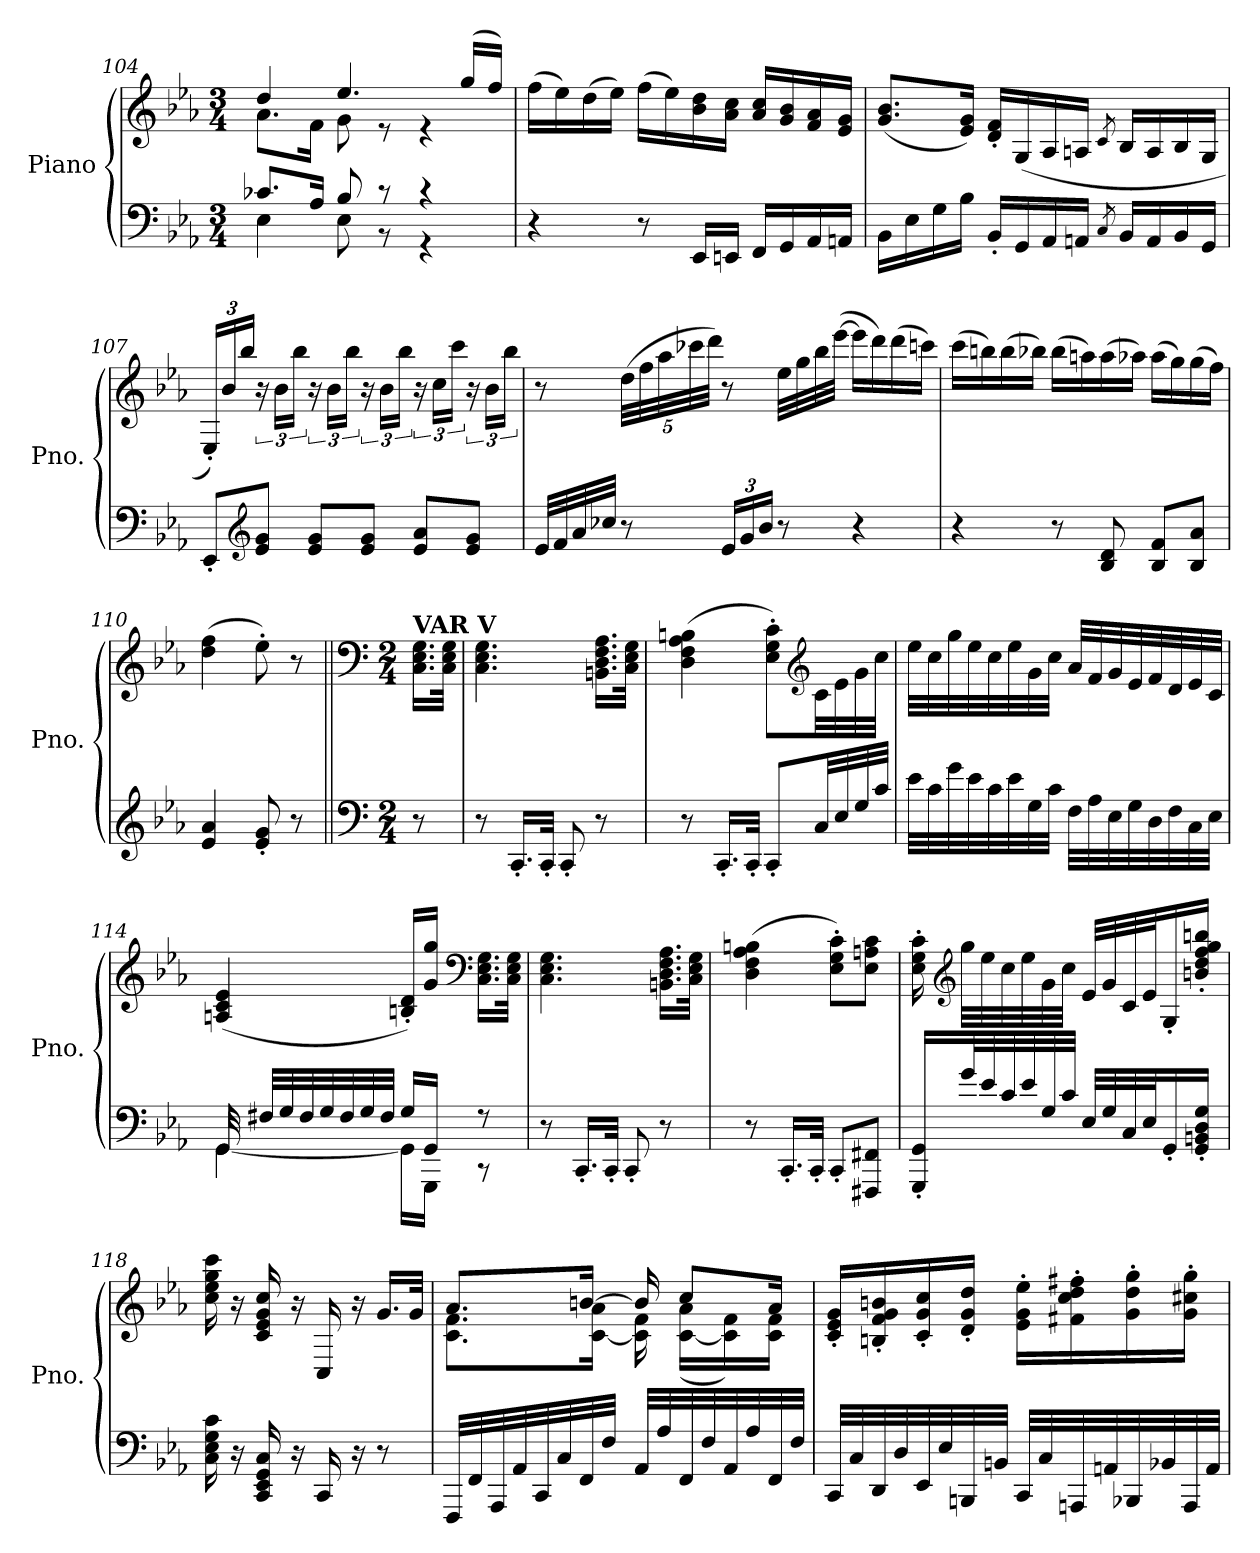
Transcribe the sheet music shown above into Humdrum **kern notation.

**kern	**kern
*part1	*part1
*staff2	*staff1
*I"Piano	*
*I'Pno.	*
*clefF4	*clefG2
*k[b-e-a-]	*k[b-e-a-]
*M3/4	*M3/4
=104	=104
*^	*^
8.c-X/L	4E-\	4dd/	8.a-\L
16A-/Jk	.	.	16f\Jk
8B-/	8E-\	4.ee-/	8g\
8r	8r	.	8r
4r	4r	.	4r
.	.	(>16gg/LL	.
.	.	16ff/JJ)	.
*v	*v	*	*
*	*v	*v
=105	=105
4r	(>16ff\LL
.	16ee-\)
.	(>16dd\
.	16ee-\JJ)
8r	(>16ff\LL
.	16ee-\)
16EE-/LL	16b-\ 16dd\
16EEn/JJ	16a-\ 16cc\JJ
16FF/LL	16a-/ 16cc/LL
16GG/	16g/ 16b-/
16AA-/	16f/ 16a-/
16AAn/JJ	16e-/ 16g/JJ
=106	=106
16BB-\LL	(<8.g/ 8.b-/L
16E-\	.
16G\	.
16B-\JJ	16e-/ 16g/Jk)
16BB-'/LL	16d/' 16f/'LL
16GG/	(<16G/
16AA-/	16A-/
16AAn/JJ	16An/JJ
8qC/	8qc/
16BB-/LL	16B-/LL
16AA/	16A/
16BB-/	16B-/
16GG/JJ	16G/JJ
!!LO:LB:g=z
=107	=107
*	*Xbrackettup
8EE-'/L	24E-'/LL)
.	24b-/
.	24bb-/JJ
*clefG2	*
*	*brackettup
8e-/ 8g/J	24r
.	24b-\LL
.	24bb-\JJ
8e-/ 8g/L	24r
.	24b-\LL
.	24bb-\JJ
8e-/ 8g/J	24r
.	24b-\LL
.	24bb-\JJ
8e-/ 8a-/L	24r
.	24cc\LL
.	24ccc\JJ
8e-/ 8g/J	24r
.	24b-\LL
.	24bb-\JJ
=108	=108
32e-/LLL	8r
32f/	.
32a-/	.
32cc-X/JJJ	.
*	*Xbrackettup
8r	(>40dd\LLL
.	40ff\
.	40aa-\
.	40ccc-X\
.	40ddd\JJJ)
*Xbrackettup	*
24e-/LL	8r
24g/	.
24b-/JJ	.
8r	32ee-\LLL
.	32gg\
.	32bb-\
.	(>[32eee-\JJJ
4r	16eee-\LL]
.	16ddd\)
.	(>16ddd\
.	16cccn\JJ)
!!LO:PB:g=z
=109	=109
4r	(>16ccc\LL
.	16bbn\)
.	(>16bb\
.	16bb-X\JJ)
8r	(>16bb-\LL
.	16aan\)
8B-/ 8d/	(>16aa\
.	16aa-X\JJ)
8B-/ 8f/L	(>16aa-\LL
.	16gg\)
8B-/ 8a-/J	(>16gg\
.	16ff\JJ)
=110	=110
4e-/ 4a-/	(>4dd\ 4ff\
8e-/' 8g/'	8ee-'\)
8r	8r
=110X5||	=110X5||
*clefF4	*clefF4
*M2/4	*M2/4
!	!LO:TX:a:B:t=VAR V
8r	16.C\ 16.E-\ 16.G\LL
.	32C\ 32E-\ 32G\JJk
=111	=111
8r	4.C\ 4.E-\ 4.G\
16.CC'/LL	.
32CC'/JJk	.
8CC'/	.
8r	16.BBn\ 16.D\ 16.F\ 16.A-\LL
.	32C\ 32E-\ 32G\JJk
=112	=112
8r	(>4D\ 4F\ 4A-\ 4Bn\
16.CC'/LL	.
32CC'/JJk	.
8CC'/L	8E-\' 8G\' 8c\'L)
*	*clefG2
32C/LL	32c\LL
32E-/	32e-\
32G/	32g\
32c/JJJ	32cc\JJJ
!!LO:LB:g=z
=113	=113
32e-\LLL	32ee-\LLL
32c\	32cc\
32g\	32gg\
32e-\	32ee-\
32c\	32cc\
32e-\	32ee-\
32G\	32g\
32c\JJJ	32cc\JJJ
32F\LLL	32a-/LLL
32A-\	32f/
32E-\	32g/
32G\	32e-/
32D\	32f/
32F\	32d/
32C\	32e-/
32E-\JJJ	32c/JJJ
=114	=114
*^	*
32GG/	[4GG\	(<4An/ 4c/ 4e-/
32F#X/LLL	.	.
32G/	.	.
32F#/	.	.
32G/	.	.
32F#/	.	.
32G/	.	.
32F#/JJJ	.	.
16G/LL	16GG\LL]	16Bn/' 16d/'LL)
16GG/JJ	16GGG\JJ	16g/ 16gg/JJ
*	*	*clefF4
8r	8r	16.C\ 16.E-\ 16.G\LL
.	.	32C\ 32E-\ 32G\JJk
*v	*v	*
=115	=115
8r	4.C\ 4.E-\ 4.G\
16.CC'/LL	.
32CC'/JJk	.
8CC'/	.
8r	16.BBn\ 16.D\ 16.F\ 16.A-\LL
.	32C\ 32E-\ 32G\JJk
!!LO:LB:g=z
=116	=116
8r	(>4D\ 4F\ 4A-\ 4Bn\
16.CC'/LL	.
32CC'/JJk	.
8CC'/L	8E-\' 8G\' 8c\'L)
8FFF#X/ 8FF#X/J	8E-\ 8An\ 8c\J
=117	=117
16GGG/' 16GG/'LL	16E-\' 16G\' 16c\'
*	*clefG2
32g/L	32gg\LLL
32e-/	32ee-\
32c/	32cc\
32e-/	32ee-\
32G/	32g\
32c/JJJ	32cc\JJJ
32E-/LLL	32e-/LLL
32G/	32g/
32C/	32c/
32E-/J	32e-/J
16GG'/	16G'/
16GG/' 16BBn/' 16D/' 16G/'JJ	16bn/' 16dd/' 16ff/' 16gg/' 16bbn/'JJ
=118	=118
16C\ 16E-\ 16G\ 16c\	16cc\ 16ee-\ 16gg\ 16ccc\
16r	16r
16CC/ 16EE-/ 16GG/ 16C/	16c/ 16e-/ 16g/ 16cc/
16r	16r
16CC/	16C/
16r	16r
8r	16.g/LL
.	32g/JJk
!!LO:LB:g=z
=119	=119
*	*^
32FFF/LLL	8.a-/L	8.c\ 8.f\L
32FF/	.	.
32AAA-/	.	.
32AA-/	.	.
32CC/	.	.
32C/	.	.
32FF/	[16bn/Jk	[16c\ 16a-\Jk
32F/JJJ	.	.
32AA-/LLL	16b/]	16c\] 16f\
32A-/	.	.
32FF/	8cc/L	(<[16c\ 16a-\LL
32F/	.	.
32AA-/	.	16c\] 16f\)
32A-/	.	.
32FF/	16a-/Jk	16c\ 16f\JJ
32F/JJJ	.	.
*	*v	*v
=120	=120
32CC/LLL	16c/' 16e-/' 16g/'LL
32C/	.
32DD/	16Bn/' 16f/' 16g/' 16bn/'
32D/	.
32EE-/	16c/' 16g/' 16cc/'
32E-/	.
32BBBn/	16d/' 16g/' 16dd/'JJ
32BBn/JJJ	.
32CC/LLL	16e-\' 16g\' 16ee-\'LL
32C/	.
32AAAn/	16f#X\' 16cc\' 16dd\' 16ff#X\'
32AAn/	.
32BBB-X/	16g\' 16dd\' 16gg\'
32BB-X/	.
32AAA/	16g\' 16cc#X\' 16gg\'JJ
32AA/JJJ	.
=	=
*-	*-
